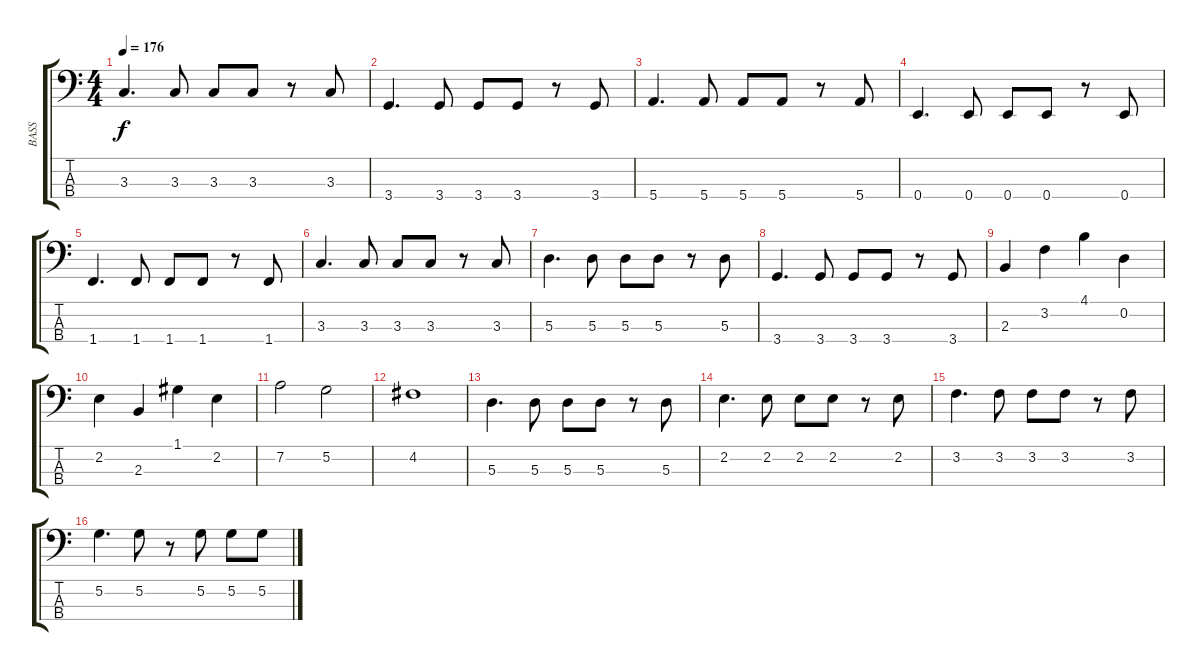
\track ("BASS" "BASS") {mute instrument fretlessbass}
\staff {score tabs}
\tuning (G2 D2 A1 E1) {hide}
\ts (4 4)
\tempo 176
\clef f4
\ks c
3.3.4{d dy f} 3.3.8 3.3.8 3.3.8 r.8 3.3.8 |
3.4.4{d} 3.4.8 3.4.8 3.4.8 r.8 3.4.8 |
5.4.4{d} 5.4.8 5.4.8 5.4.8 r.8 5.4.8 |
0.4.4{d} 0.4.8 0.4.8 0.4.8 r.8 0.4.8 |
1.4.4{d} 1.4.8 1.4.8 1.4.8 r.8 1.4.8 |
3.3.4{d} 3.3.8 3.3.8 3.3.8 r.8 3.3.8 |
5.3.4{d} 5.3.8 5.3.8 5.3.8 r.8 5.3.8 |
3.4.4{d} 3.4.8 3.4.8 3.4.8 r.8 3.4.8 |
2.3.4 3.2.4 4.1.4 0.2.4 |
2.2.4 2.3.4 1.1.4 2.2.4 |
7.2.2 5.2.2 |
4.2.1 |
5.3.4{d} 5.3.8 5.3.8 5.3.8 r.8 5.3.8 |
2.2.4{d} 2.2.8 2.2.8 2.2.8 r.8 2.2.8 |
3.2.4{d} 3.2.8 3.2.8 3.2.8 r.8 3.2.8 |
5.2.4{d} 5.2.8 r.8 5.2.8 5.2.8 5.2.8
